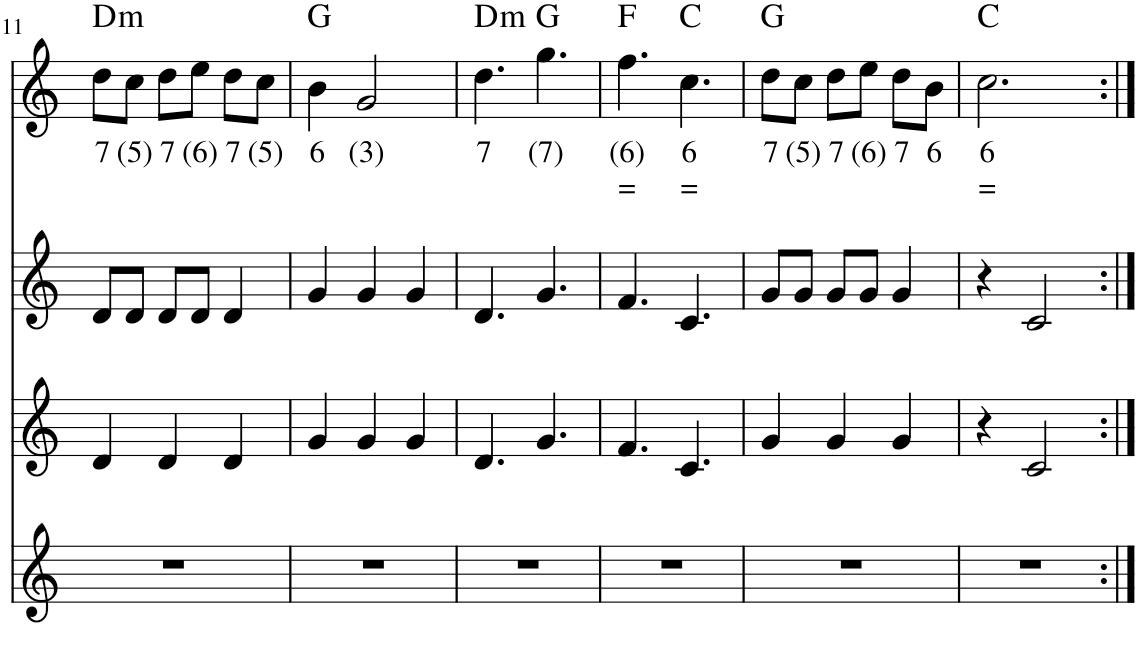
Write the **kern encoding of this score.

**kern	**kern	**kern	**kern	**text	**text	**harte
*part4	*part3	*part2	*part1	*part1	*part1	*part1
*staff4	*staff3	*staff2	*staff1	*staff1	*staff1	*
*I"Stem	*I"Stem	*I"Stem	*I"Stem	*	*	*
!!LO:PB:g=z
*clefG2	*clefG2	*clefG2	*clefG2	*	*	*
*k[]	*k[]	*k[]	*k[]	*	*	*
*M3/4	*M3/4	*M3/4	*M3/4	*	*	*
=11	=11	=11	=11	=11	=11	=11
!	!	!	!	!LO:LY:b	!	!LO:H:kt=m
2.r	4d/	8d/L	8dd\L	7	.	D:min
!	!	!	!	!LO:LY:b	!	!
.	.	8d/J	8cc\J	(5)	.	.
!	!	!	!	!LO:LY:b	!	!
.	4d/	8d/L	8dd\L	7	.	.
!	!	!	!	!LO:LY:b	!	!
.	.	8d/J	8ee\J	(6)	.	.
!	!	!	!	!LO:LY:b	!	!
.	4d/	4d/	8dd\L	7	.	.
!	!	!	!	!LO:LY:b	!	!
.	.	.	8cc\J	(5)	.	.
=12	=12	=12	=12	=12	=12	=12
!	!	!	!	!LO:LY:b	!	!
2.r	4g/	4g/	4b\	6	.	G:maj
!	!	!	!	!LO:LY:b	!	!
.	4g/	4g/	2g/	(3)	.	.
.	4g/	4g/	.	.	.	.
=13	=13	=13	=13	=13	=13	=13
!	!	!	!	!LO:LY:b	!	!LO:H:kt=m
2.r	4.d/	4.d/	4.dd\	7	.	D:min
!	!	!	!	!LO:LY:b	!	!
.	4.g/	4.g/	4.gg\	(7)	.	G:maj
=14	=14	=14	=14	=14	=14	=14
!	!	!	!	!LO:LY:b	!LO:LY:b	!
2.r	4.f/	4.f/	4.ff\	(6)	=	F:maj
!	!	!	!	!LO:LY:b	!LO:LY:b	!
.	4.c/	4.c/	4.cc\	6	=	C:maj
=15	=15	=15	=15	=15	=15	=15
!	!	!	!	!LO:LY:b	!	!
2.r	4g/	8g/L	8dd\L	7	.	G:maj
!	!	!	!	!LO:LY:b	!	!
.	.	8g/J	8cc\J	(5)	.	.
!	!	!	!	!LO:LY:b	!	!
.	4g/	8g/L	8dd\L	7	.	.
!	!	!	!	!LO:LY:b	!	!
.	.	8g/J	8ee\J	(6)	.	.
!	!	!	!	!LO:LY:b	!	!
.	4g/	4g/	8dd\L	7	.	.
!	!	!	!	!LO:LY:b	!	!
.	.	.	8b\J	6	.	.
=16	=16	=16	=16	=16	=16	=16
!	!	!	!	!LO:LY:b	!LO:LY:b	!
2.r	4r	4r	2.cc\	6	=	C:maj
.	2c/	2c/	.	.	.	.
=:|!	=:|!	=:|!	=:|!	=:|!	=:|!	=:|!
*-	*-	*-	*-	*-	*-	*-
